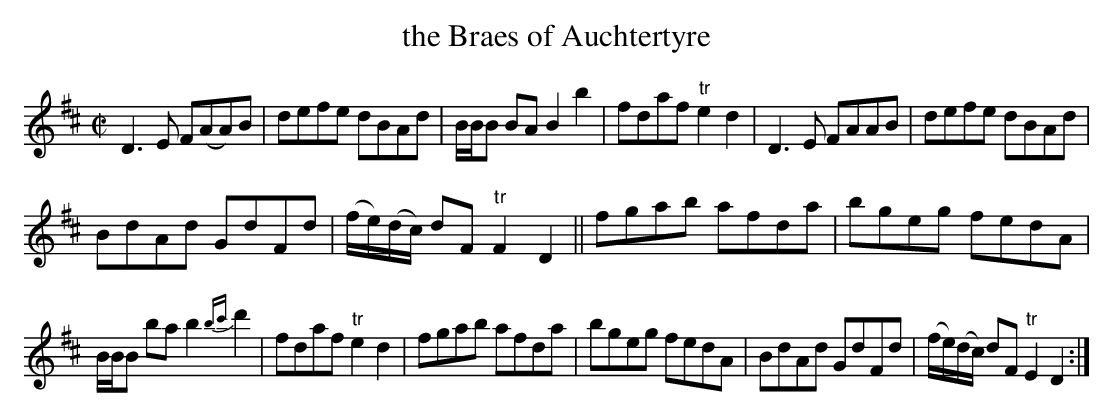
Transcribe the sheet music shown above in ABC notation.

X:1
T:the Braes of Auchtertyre
M:C|
K:D
D3E F(AA)B| defe dBAd| B/B/B BA B2b2| fdaf "tr"e2d2|\
D3E FAAB| defe dBAd|
BdAd GdFd| (f/e/)(d/c/) dF "tr"F2D2||\
fgab afda| bgeg fedA|
B/B/B ba b2{bc'}d'2| fdaf "tr"e2d2|\
fgab afda| bgeg fedA| \
BdAd GdFd| (f/e/)(d/c/) dF "tr"E2D2:|
